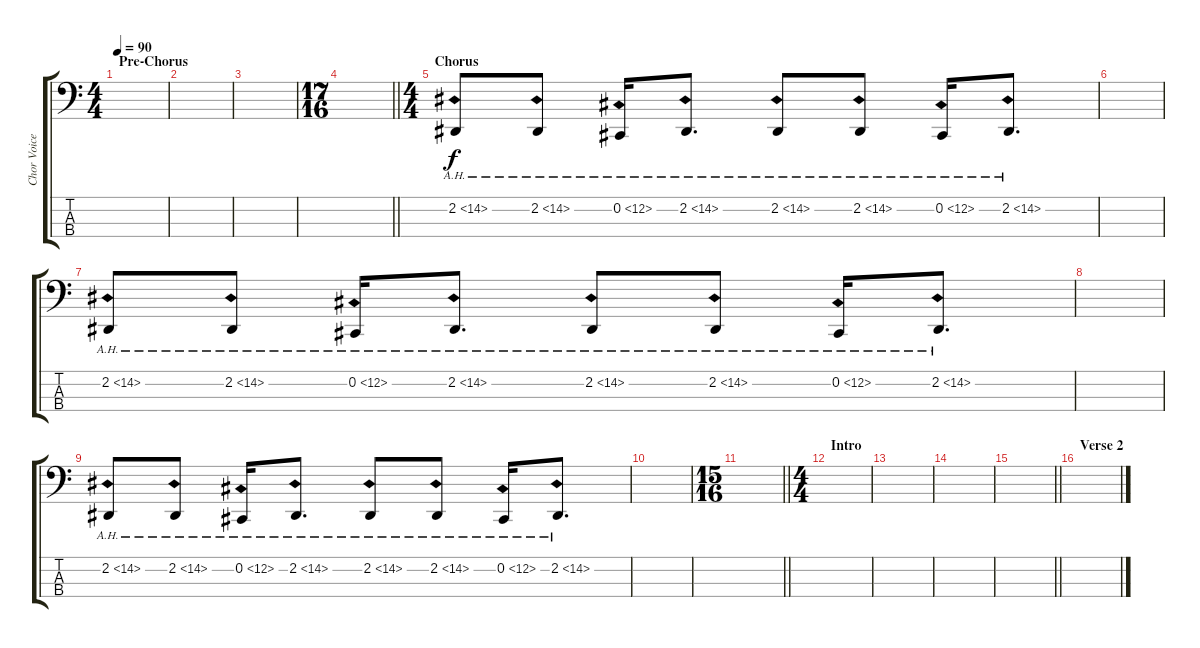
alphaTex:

\track ("Chor Voices" "Chor Voice") {instrument cello}
\staff {score tabs}
\tuning (Gb2 Db2 Ab1 Eb1) {hide}
\ts (4 4)
\section ("" "Pre-Chorus")
\tempo 90
\clef f4
\ks c
|
|
|
\ts (17 16)
\barLineRight lightlight
|
\ts (4 4)
\section ("" "Chorus")
2.2{ah 12}.8 2.2{ah 12}.8 0.2{ah 12}.16 2.2{ah 12}.8{d} 2.2{ah 12}.8 2.2{ah 12}.8 0.2{ah 12}.16 2.2{ah 12}.8{d} |
|
2.2{ah 12}.8 2.2{ah 12}.8 0.2{ah 12}.16 2.2{ah 12}.8{d} 2.2{ah 12}.8 2.2{ah 12}.8 0.2{ah 12}.16 2.2{ah 12}.8{d} |
|
2.2{ah 12}.8 2.2{ah 12}.8 0.2{ah 12}.16 2.2{ah 12}.8{d} 2.2{ah 12}.8 2.2{ah 12}.8 0.2{ah 12}.16 2.2{ah 12}.8{d} |
|
\ts (15 16)
\barLineRight lightlight
|
\ts (4 4)
\section ("" "Intro")
|
|
|
\barLineRight lightlight
|
\section ("" "Verse 2")
